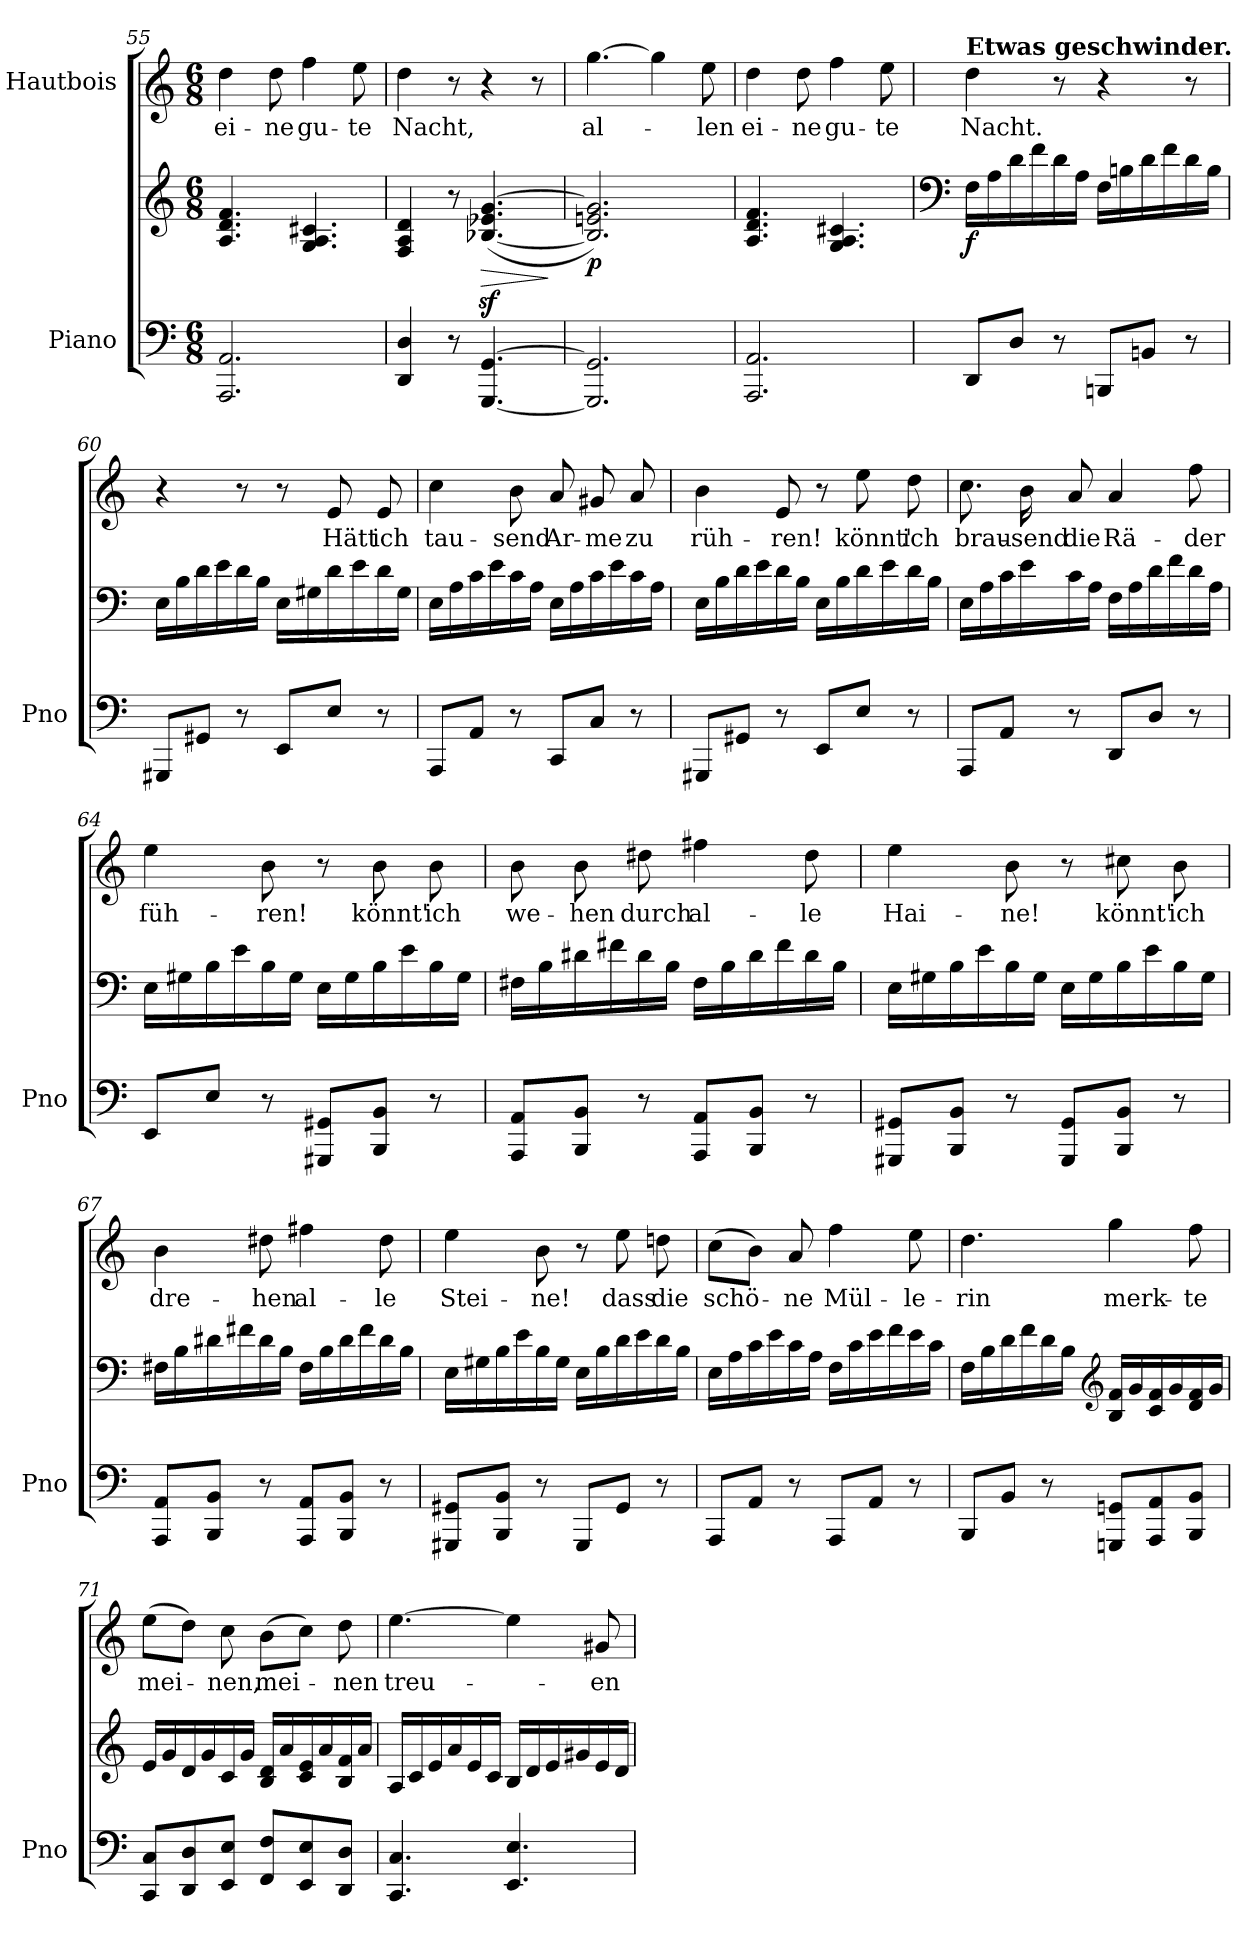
**kern	**kern	**dynam	**kern	**text
*part2	*part2	*part2	*part1	*part1
*staff3	*staff2	*staff2/3	*staff1	*staff1
*I"Piano	*	*	*I"Hautbois	*
*I'Pno	*	*	*	*
*clefF4	*clefG2	*	*clefG2	*
*k[]	*k[]	*	*k[]	*
*M6/8	*M6/8	*	*M6/8	*
=55	=55	=55	=55	=55
2.AAA/ 2.AA/	4.A/ 4.d/ 4.f/	.	4dd\	ei-
.	.	.	8dd\	-ne
.	4.G/ 4.A/ 4.c#X/	.	4ff\	gu-
.	.	.	8ee\	-te
=56	=56	=56	=56	=56
4DD/ 4D/	4F/ 4A/ 4d/	.	4dd\	Nacht,
8r	8r	.	8r	.
!	!	!LO:HP:b	!	!
[4.GGG/ [4.GG/	(<[4.B-X/z< 4.e-X/z< [4.g/z<	>	4r	.
.	.	.	8r	.
.	.	]	.	.
=57	=57	=57	=57	=57
!	!	!LO:DY:b	!	!
2.GGG/] 2.GG/]	2.B-/] 2.en/ 2.g/])	p	[4.gg\	al-
.	.	.	4gg\]	.
.	.	.	8ee\	-len
=58	=58	=58	=58	=58
2.AAA/ 2.AA/	4.A/ 4.d/ 4.f/	.	4dd\	ei-
.	.	.	8dd\	-ne
.	4.G/ 4.A/ 4.c#X/	.	4ff\	gu-
.	.	.	8ee\	-te
=59	=59	=59	=59	=59
*	*clefF4	*	*	*
!	!	!	!LO:TX:a:B:t=Etwas geschwinder.	!
!	!	!LO:DY:b	!	!
8DD/L	16F\LL	f	4dd\	Nacht.
.	16A\	.	.	.
8D/J	16d\	.	.	.
.	16f\	.	.	.
8r	16d\	.	8r	.
.	16A\JJ	.	.	.
8BBBn/L	16F\LL	.	4r	.
.	16Bn\	.	.	.
8BBn/J	16d\	.	.	.
.	16f\	.	.	.
8r	16d\	.	8r	.
.	16B\JJ	.	.	.
=60	=60	=60	=60	=60
8GGG#X/L	16E\LL	.	4r	.
.	16B\	.	.	.
8GG#X/J	16d\	.	.	.
.	16e\	.	.	.
8r	16d\	.	8r	.
.	16B\JJ	.	.	.
8EE/L	16E\LL	.	8r	.
.	16G#X\	.	.	.
8E/J	16d\	.	8e/	Hätt
.	16e\	.	.	.
8r	16d\	.	8e/	ich
.	16G#\JJ	.	.	.
=61	=61	=61	=61	=61
8AAA/L	16E\LL	.	4cc\	tau-
.	16A\	.	.	.
8AA/J	16c\	.	.	.
.	16e\	.	.	.
8r	16c\	.	8b\	-send
.	16A\JJ	.	.	.
8CC/L	16E\LL	.	8a/	Ar-
.	16A\	.	.	.
8C/J	16c\	.	8g#X/	-me
.	16e\	.	.	.
8r	16c\	.	8a/	zu
.	16A\JJ	.	.	.
=62	=62	=62	=62	=62
8GGG#X/L	16E\LL	.	4b\	rüh-
.	16B\	.	.	.
8GG#X/J	16d\	.	.	.
.	16e\	.	.	.
8r	16d\	.	8e/	-ren!
.	16B\JJ	.	.	.
8EE/L	16E\LL	.	8r	.
.	16B\	.	.	.
8E/J	16d\	.	8ee\	könnt'
.	16e\	.	.	.
8r	16d\	.	8dd\	ich
.	16B\JJ	.	.	.
=63	=63	=63	=63	=63
8AAA/L	16E\LL	.	8.cc\	brau-
.	16A\	.	.	.
8AA/J	16c\	.	.	.
.	16e\	.	16b\	-send
8r	16c\	.	8a/	die
.	16A\JJ	.	.	.
8DD/L	16F\LL	.	4a/	Rä-
.	16A\	.	.	.
8D/J	16d\	.	.	.
.	16f\	.	.	.
8r	16d\	.	8ff\	-der
.	16A\JJ	.	.	.
=64	=64	=64	=64	=64
8EE/L	16E\LL	.	4ee\	füh-
.	16G#X\	.	.	.
8E/J	16B\	.	.	.
.	16e\	.	.	.
8r	16B\	.	8b\	-ren!
.	16G#\JJ	.	.	.
8GGG#X/ 8GG#X/L	16E\LL	.	8r	.
.	16G#\	.	.	.
8BBB/ 8BB/J	16B\	.	8b\	könnt'
.	16e\	.	.	.
8r	16B\	.	8b\	ich
.	16G#\JJ	.	.	.
=65	=65	=65	=65	=65
8AAA/ 8AA/L	16F#X\LL	.	8b\	we-
.	16B\	.	.	.
8BBB/ 8BB/J	16d#X\	.	8b\	-hen
.	16f#X\	.	.	.
8r	16d#\	.	8dd#X\	durch
.	16B\JJ	.	.	.
8AAA/ 8AA/L	16F#\LL	.	4ff#X\	al-
.	16B\	.	.	.
8BBB/ 8BB/J	16d#\	.	.	.
.	16f#\	.	.	.
8r	16d#\	.	8dd#\	-le
.	16B\JJ	.	.	.
=66	=66	=66	=66	=66
8GGG#X/ 8GG#X/L	16E\LL	.	4ee\	Hai-
.	16G#X\	.	.	.
8BBB/ 8BB/J	16B\	.	.	.
.	16e\	.	.	.
8r	16B\	.	8b\	-ne!
.	16G#\JJ	.	.	.
8GGG#/ 8GG#/L	16E\LL	.	8r	.
.	16G#\	.	.	.
8BBB/ 8BB/J	16B\	.	8cc#X\	könnt'
.	16e\	.	.	.
8r	16B\	.	8b\	ich
.	16G#\JJ	.	.	.
=67	=67	=67	=67	=67
8AAA/ 8AA/L	16F#X\LL	.	4b\	dre-
.	16B\	.	.	.
8BBB/ 8BB/J	16d#X\	.	.	.
.	16f#X\	.	.	.
8r	16d#\	.	8dd#X\	-hen
.	16B\JJ	.	.	.
8AAA/ 8AA/L	16F#\LL	.	4ff#X\	al-
.	16B\	.	.	.
8BBB/ 8BB/J	16d#\	.	.	.
.	16f#\	.	.	.
8r	16d#\	.	8dd#\	-le
.	16B\JJ	.	.	.
=68	=68	=68	=68	=68
8GGG#X/ 8GG#X/L	16E\LL	.	4ee\	Stei-
.	16G#X\	.	.	.
8BBB/ 8BB/J	16B\	.	.	.
.	16e\	.	.	.
8r	16B\	.	8b\	-ne!
.	16G#\JJ	.	.	.
8GGG#/L	16E\LL	.	8r	.
.	16B\	.	.	.
8GG#/J	16d\	.	8ee\	dass
.	16e\	.	.	.
8r	16d\	.	8ddn\	die
.	16B\JJ	.	.	.
=69	=69	=69	=69	=69
8AAA/L	16E\LL	.	(8cc\L	schö-
.	16A\	.	.	.
8AA/J	16c\	.	8b\J)	.
.	16e\	.	.	.
8r	16c\	.	8a/	-ne
.	16A\JJ	.	.	.
8AAA/L	16F\LL	.	4ff\	Mül-
.	16c\	.	.	.
8AA/J	16e\	.	.	.
.	16f\	.	.	.
8r	16e\	.	8ee\	-le-
.	16c\JJ	.	.	.
=70	=70	=70	=70	=70
8BBB/L	16F\LL	.	4.dd\	-rin
.	16B\	.	.	.
8BB/J	16d\	.	.	.
.	16f\	.	.	.
8r	16d\	.	.	.
.	16B\JJ	.	.	.
*	*clefG2	*	*	*
8GGGn/ 8GGn/L	16B/ 16f/LL	.	4gg\	merk-
.	16g/	.	.	.
8AAA/ 8AA/	16c/ 16f/	.	.	.
.	16g/	.	.	.
8BBB/ 8BB/J	16d/ 16f/	.	8ff\	-te
.	16g/JJ	.	.	.
=71	=71	=71	=71	=71
8CC/ 8C/L	16e/LL	.	(8ee\L	mei-
.	16g/	.	.	.
8DD/ 8D/	16d/	.	8dd\J)	.
.	16g/	.	.	.
8EE/ 8E/J	16c/	.	8cc\	-nen,
.	16g/JJ	.	.	.
8FF/ 8F/L	16B/ 16d/LL	.	(8b\L	mei-
.	16a/	.	.	.
8EE/ 8E/	16c/ 16e/	.	8cc\J)	.
.	16a/	.	.	.
8DD/ 8D/J	16B/ 16f/	.	8dd\	-nen
.	16a/JJ	.	.	.
=72	=72	=72	=72	=72
4.CC/ 4.C/	16A/LL	.	[4.ee\	treu-
.	16c/	.	.	.
.	16e/	.	.	.
.	16a/	.	.	.
.	16e/	.	.	.
.	16c/JJ	.	.	.
4.EE/ 4.E/	16B/LL	.	4ee\]	.
.	16d/	.	.	.
.	16e/	.	.	.
.	16g#X/	.	.	.
.	16e/	.	8g#X/	-en
.	16d/JJ	.	.	.
=	=	=	=	=
*-	*-	*-	*-	*-
